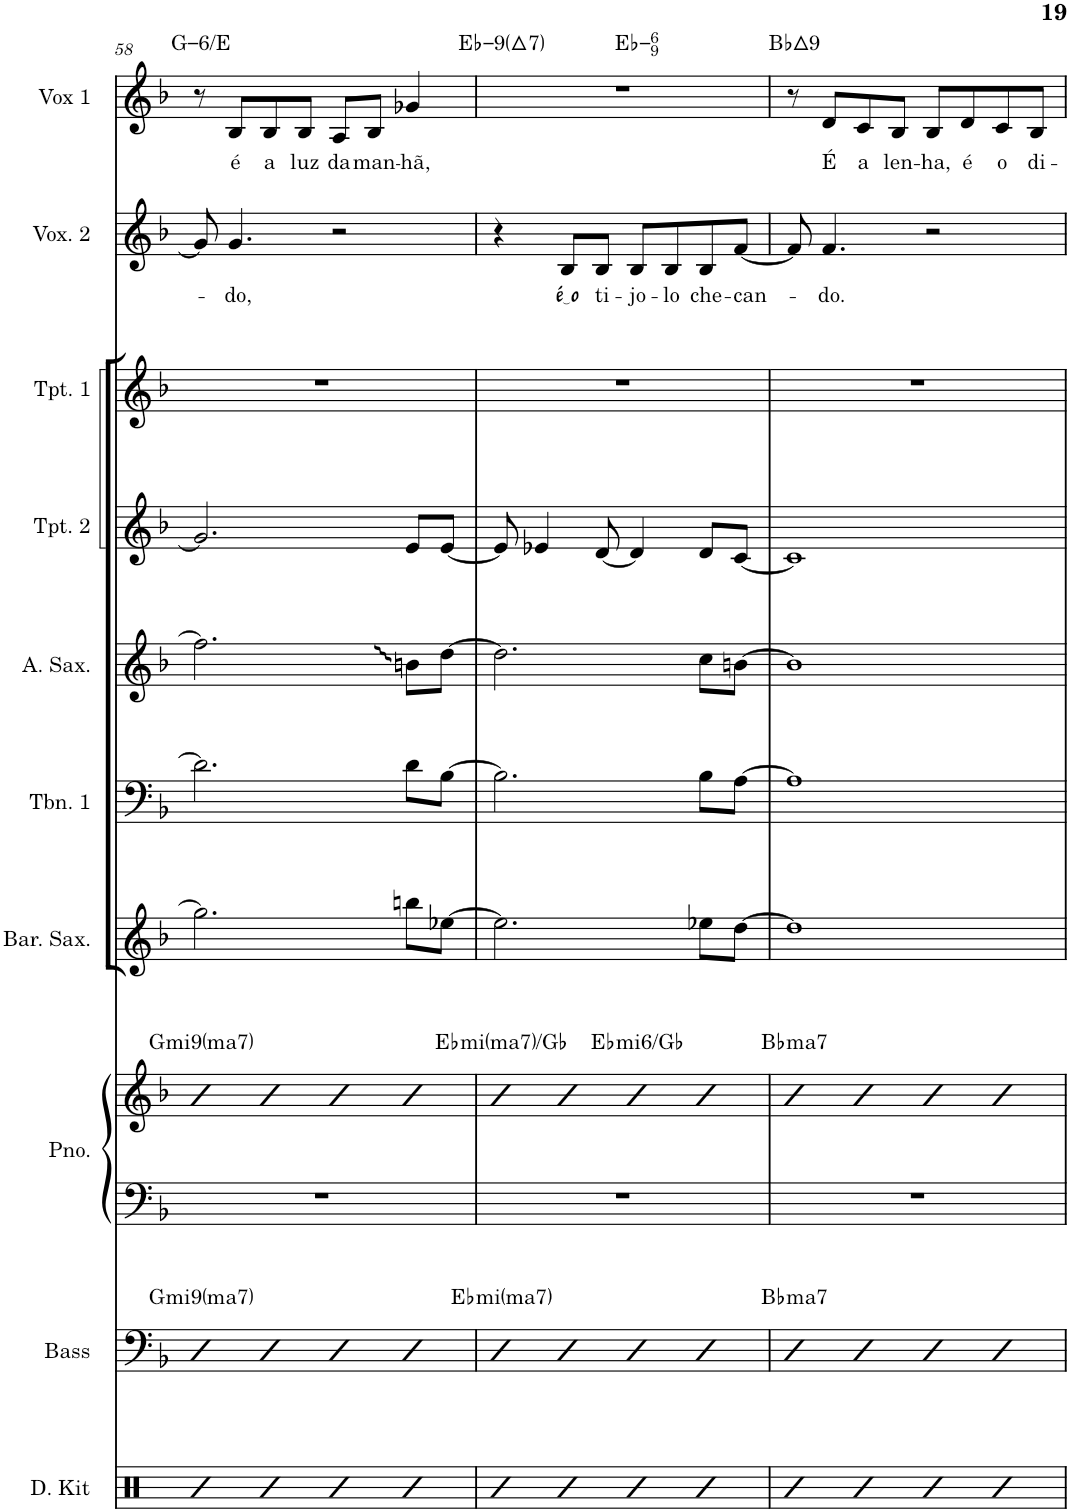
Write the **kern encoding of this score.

**kern	**kern	**harte	**kern	**kern	**harte	**kern	**kern	**kern	**kern	**kern	**kern	**text	**kern	**text	**harte
*part10	*part9	*part9	*part8	*part8	*part8	*part7	*part6	*part5	*part4	*part3	*part2	*part2	*part1	*part1	*part1
*staff11	*staff10	*	*staff9	*staff8	*	*staff7	*staff6	*staff5	*staff4	*staff3	*staff2	*staff2	*staff1	*staff1	*
*I"Drum Kit	*I"Acoustic Bass	*	*I"Piano	*	*	*I"Baritone Saxophone	*I"Trombone 1	*I"Flute Tenor Saxophone	*I"Trumpet 2	*I"Trumpet 1	*I"Voice 2	*	*I"Voice 1	*	*
*I'D. Kit	*I'Bass	*	*I'Pno.	*	*	*I'Bari	*I'Tbn. 1	*I'T. Sax.	*I'Tpt. 2	*I'Tpt. 1	*	*	*	*	*
!!LO:PB:g=z
*clefX	*clefF4	*	*clefF4	*clefG2	*	*clefG2	*clefF4	*clefG2	*clefG2	*clefG2	*clefG2	*	*clefG2	*	*
*	*Trd7c12	*	*	*	*	*Trd12c21	*	*Trd5c9	*Trd1c2	*Trd1c2	*	*	*	*	*
*k[]	*k[b-]	*	*k[b-]	*k[b-]	*	*k[b-]	*k[b-]	*k[b-]	*k[b-]	*k[b-]	*k[b-]	*	*k[b-]	*	*
*M4/4	*M4/4	*	*M4/4	*M4/4	*	*M4/4	*M4/4	*M4/4	*M4/4	*M4/4	*M4/4	*	*M4/4	*	*
=58	=58	=58	=58	=58	=58	=58	=58	=58	=58	=58	=58	=58	=58	=58	=58
!	!	!LO:H:kt=mima7	!	!	!LO:H:kt=mima7	!	!	!	!	!	!	!	!	!	!LO:H:kt=6
4R	4bb-	G:minmaj7(9)	1r	4b-	G:minmaj7(9)	2.gg\]	2.d\]	2.ff#\]	2.g#/]	1r	8g/]	.	8r	.	G:min6/6
!	!	!	!	!	!	!	!	!	!	!	!	!LO:LY:b	!	!LO:LY:b	!
.	.	.	.	.	.	.	.	.	.	.	4.g/	-do,	8B-/L	é	.
!	!	!	!	!	!	!	!	!	!	!	!	!	!	!LO:LY:b	!
4R	4bb-	.	.	4b-	.	.	.	.	.	.	.	.	8B-/	a	.
!	!	!	!	!	!	!	!	!	!	!	!	!	!	!LO:LY:b	!
.	.	.	.	.	.	.	.	.	.	.	.	.	8B-/J	luz	.
!	!	!	!	!	!	!	!	!	!	!	!	!	!	!LO:LY:b	!
4R	4bb-	.	.	4b-	.	.	.	.	.	.	2r	.	8A/L	da	.
!	!	!	!	!	!	!	!	!	!	!	!	!	!	!LO:LY:b	!
.	.	.	.	.	.	.	.	.	.	.	.	.	8B-/J	man-	.
!	!	!	!	!	!	!	!	!	!	!	!	!	!	!LO:LY:b	!
4R	4bb-	.	.	4b-	.	8bbn\L	8d\L	8bn\L	8e/L	.	.	.	4g-X/	-hã,	.
.	.	.	.	.	.	[8ee-X\J	[8B-\J	[8dd\J	[8e/J	.	.	.	.	.	.
=59	=59	=59	=59	=59	=59	=59	=59	=59	=59	=59	=59	=59	=59	=59	=59
!	!	!LO:H:kt=mima7	!	!	!LO:H:kt=mima7	!	!	!	!	!	!	!	!	!	!LO:H:kt=^7
*	*	*	*	*	*	*	*	*	*	*	*	*	*^	*	*
4R	4bb-	Eb:minmaj7	1r	4b-	Eb:minmaj7/b3	2.ee-\]	2.B-\]	2.dd\]	8e/]	1r	4r	.	1r	2ryy	.	Eb:minmaj7(9)
.	.	.	.	.	.	.	.	.	4e-X/	.	.	.	.	.	.	.
!	!	!	!	!	!	!	!	!	!	!	!	!LO:LY:b	!	!	!	!
4R	4bb-	.	.	4b-	.	.	.	.	.	.	8B-/L	é o	.	.	.	.
!	!	!	!	!	!	!	!	!	!	!	!	!LO:LY:b	!	!	!	!
.	.	.	.	.	.	.	.	.	[8d/	.	8B-/J	ti-	.	.	.	.
!	!	!	!	!	!LO:H:kt=mi6	!	!	!	!	!	!	!LO:LY:b	!	!	!	!LO:H:kt=6
4R	4bb-	.	.	4b-	Eb:min6/b3	.	.	.	4d/]	.	8B-/L	-jo-	.	2ryy	.	Eb:min6(9)
!	!	!	!	!	!	!	!	!	!	!	!	!LO:LY:b	!	!	!	!
.	.	.	.	.	.	.	.	.	.	.	8B-/	-lo	.	.	.	.
!	!	!	!	!	!	!	!	!	!	!	!	!LO:LY:b	!	!	!	!
4R	4bb-	.	.	4b-	.	8ee-X\L	8B-\L	8cc\L	8d/L	.	8B-/	che-	.	.	.	.
!	!	!	!	!	!	!	!	!	!	!	!	!LO:LY:b	!	!	!	!
.	.	.	.	.	.	[8dd\J	[8A\J	[8bn\J	[8c/J	.	[8f/J	-can-	.	.	.	.
=60	=60	=60	=60	=60	=60	=60	=60	=60	=60	=60	=60	=60	=60	=60	=60	=60
!	!	!LO:H:kt=ma7	!	!	!LO:H:kt=ma7	!	!	!	!	!	!	!	!	!	!	!LO:H:kt=9
*	*	*	*	*	*	*	*	*	*	*	*	*	*v	*v	*	*
4R	4bb-	Bb:maj7	1r	4b-	Bb:maj7	1dd]	1A]	1b]	1c]	1r	8f/]	.	8r	.	Bb:maj9
!	!	!	!	!	!	!	!	!	!	!	!	!LO:LY:b	!	!LO:LY:b	!
.	.	.	.	.	.	.	.	.	.	.	4.f/	-do.	8d/L	É	.
!	!	!	!	!	!	!	!	!	!	!	!	!	!	!LO:LY:b	!
4R	4bb-	.	.	4b-	.	.	.	.	.	.	.	.	8c/	a	.
!	!	!	!	!	!	!	!	!	!	!	!	!	!	!LO:LY:b	!
.	.	.	.	.	.	.	.	.	.	.	.	.	8B-/J	len-	.
!	!	!	!	!	!	!	!	!	!	!	!	!	!	!LO:LY:b	!
4R	4bb-	.	.	4b-	.	.	.	.	.	.	2r	.	8B-/L	-ha,	.
!	!	!	!	!	!	!	!	!	!	!	!	!	!	!LO:LY:b	!
.	.	.	.	.	.	.	.	.	.	.	.	.	8d/	é	.
!	!	!	!	!	!	!	!	!	!	!	!	!	!	!LO:LY:b	!
4R	4bb-	.	.	4b-	.	.	.	.	.	.	.	.	8c/	o	.
!	!	!	!	!	!	!	!	!	!	!	!	!	!	!LO:LY:b	!
.	.	.	.	.	.	.	.	.	.	.	.	.	8B-/J	di-	.
=	=	=	=	=	=	=	=	=	=	=	=	=	=	=	=
*-	*-	*-	*-	*-	*-	*-	*-	*-	*-	*-	*-	*-	*-	*-	*-
